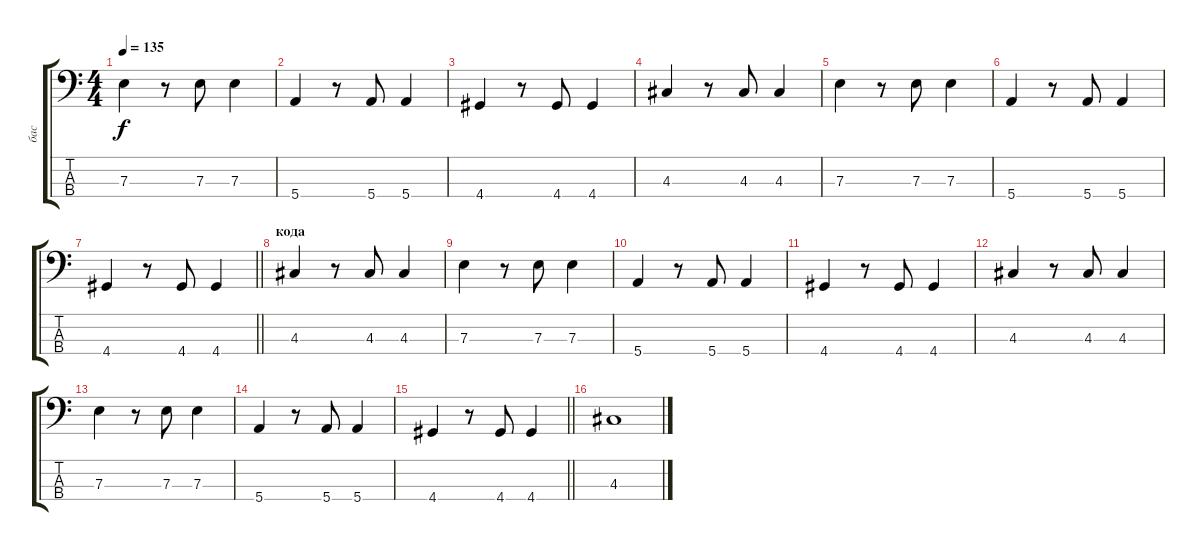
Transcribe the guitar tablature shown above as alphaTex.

\track ("бас" "бас") {instrument electricbasspick}
\staff {score tabs}
\tuning (G2 D2 A1 E1) {hide}
\ts (4 4)
\tempo 135
\clef f4
\ks c
7.3.4{dy f} r.8 7.3.8 7.3.4 |
5.4.4 r.8 5.4.8 5.4.4 |
4.4.4 r.8 4.4.8 4.4.4 |
4.3.4 r.8 4.3.8 4.3.4 |
7.3.4 r.8 7.3.8 7.3.4 |
5.4.4 r.8 5.4.8 5.4.4 |
\barLineRight lightlight
4.4.4 r.8 4.4.8 4.4.4 |
\section ("" "кода")
4.3.4 r.8 4.3.8 4.3.4 |
7.3.4 r.8 7.3.8 7.3.4 |
5.4.4 r.8 5.4.8 5.4.4 |
4.4.4 r.8 4.4.8 4.4.4 |
4.3.4 r.8 4.3.8 4.3.4 |
7.3.4 r.8 7.3.8 7.3.4 |
5.4.4 r.8 5.4.8 5.4.4 |
\barLineRight lightlight
4.4.4 r.8 4.4.8 4.4.4 |
4.3.1
